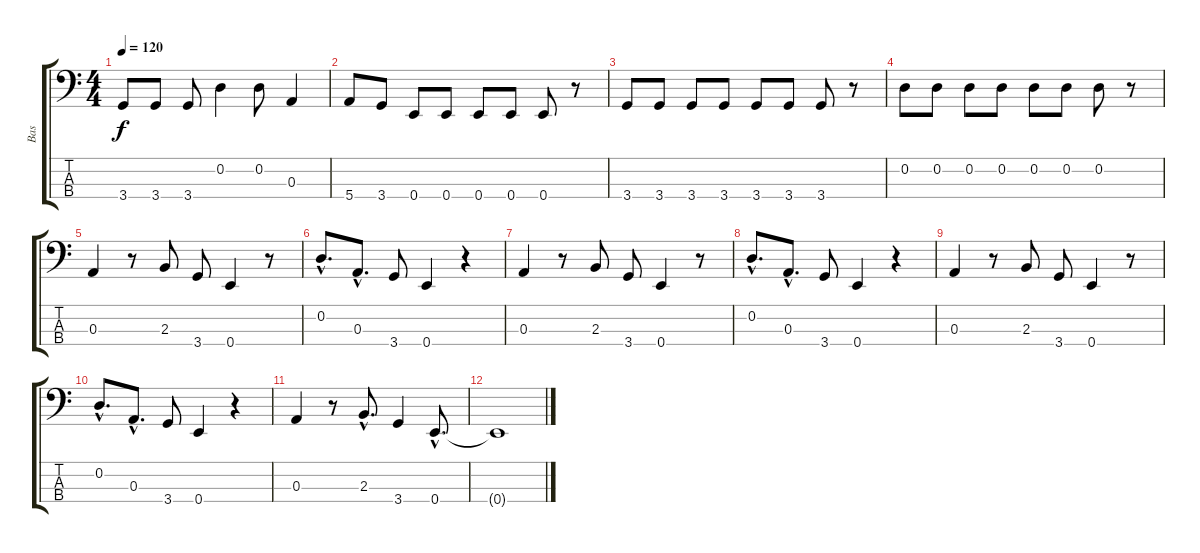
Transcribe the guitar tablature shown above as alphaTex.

\track ("Bas" "Bas") {instrument electricbassfinger}
\staff {score tabs}
\tuning (G2 D2 A1 E1) {hide}
\ts (4 4)
\tempo 120
\clef f4
\ks c
3.4.8{dy f} 3.4.8 3.4.8 0.2.4 0.2.8 0.3.4 |
5.4.8 3.4.8 0.4.8 0.4.8 0.4.8 0.4.8 0.4.8 r.8 |
3.4.8 3.4.8 3.4.8 3.4.8 3.4.8 3.4.8 3.4.8 r.8 |
0.2.8 0.2.8 0.2.8 0.2.8 0.2.8 0.2.8 0.2.8 r.8 |
0.3.4 r.8 2.3.8 3.4.8 0.4.4 r.8 |
0.2{hac}.8{d} 0.3{hac}.8{d} 3.4.8 0.4.4 r.4 |
0.3.4 r.8 2.3.8 3.4.8 0.4.4 r.8 |
0.2{hac}.8{d} 0.3{hac}.8{d} 3.4.8 0.4.4 r.4 |
0.3.4 r.8 2.3.8 3.4.8 0.4.4 r.8 |
0.2{hac}.8{d} 0.3{hac}.8{d} 3.4.8 0.4.4 r.4 |
0.3.4 r.8 2.3{hac}.8{d} 3.4.4 0.4{hac}.8{d} |
0.4{t}.1
